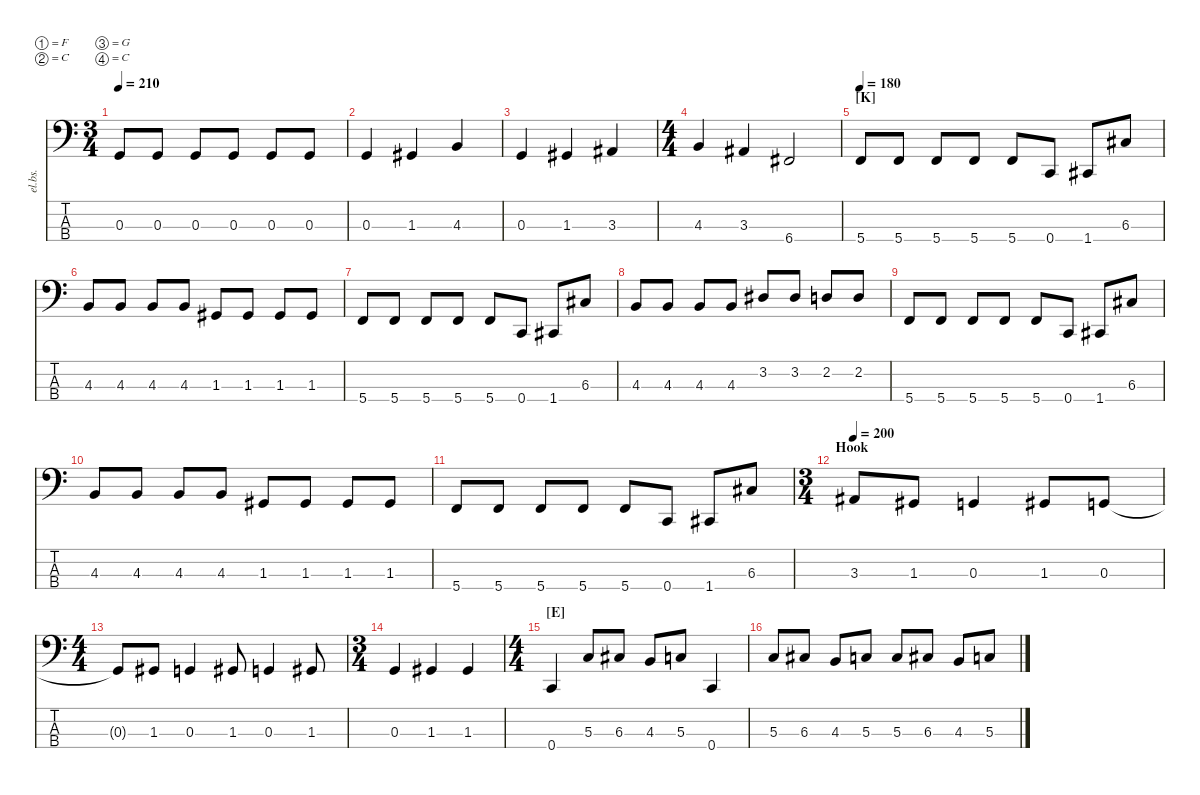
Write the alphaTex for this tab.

\defaultSystemsLayout 4
\hideDynamics
\bracketExtendMode nobrackets
\otherSystemsTrackNameOrientation horizontal
\track ("Electric Bass" "el.bs.") {solo instrument electricbassfinger}
\staff {score tabs}
\tuning (F2 C2 G1 C1)
\ts (3 4)
\tempo 210
\clef f4
\ks c
0.3.8{dy mf beam Up} 0.3.8{beam Up} 0.3.8{beam Up} 0.3.8{beam Up} 0.3.8{beam Up} 0.3.8{beam Up} |
0.3.4{beam Up} 1.3{acc #}.4{beam Up} 4.3.4{beam Up} |
0.3.4{beam Up} 1.3{acc #}.4{beam Up} 3.3{acc #}.4{beam Up} |
\ts (4 4)
\beaming (8 2 2 2 2)
4.3.4{beam Up} 3.3{acc #}.4{beam Up} 6.4{acc #}.2{beam Up} |
\section ("K" "")
\tempo 180
5.4.8{beam Up} 5.4.8{beam Up} 5.4.8{beam Up} 5.4.8{beam Up} 5.4.8{beam Up} 0.4.8{beam Up} 1.4{acc #}.8{beam Up} 6.3{acc #}.8{beam Up} |
4.3.8{beam Up} 4.3.8{beam Up} 4.3.8{beam Up} 4.3.8{beam Up} 1.3{acc #}.8{beam Up} 1.3{acc #}.8{beam Up} 1.3{acc #}.8{beam Up} 1.3{acc #}.8{beam Up} |
5.4.8{beam Up} 5.4.8{beam Up} 5.4.8{beam Up} 5.4.8{beam Up} 5.4.8{beam Up} 0.4.8{beam Up} 1.4{acc #}.8{beam Up} 6.3{acc #}.8{beam Up} |
4.3.8{beam Up} 4.3.8{beam Up} 4.3.8{beam Up} 4.3.8{beam Up} 3.2{acc #}.8{beam Up} 3.2{acc #}.8{beam Up} 2.2.8{beam Up} 2.2.8{beam Up} |
5.4.8{beam Up} 5.4.8{beam Up} 5.4.8{beam Up} 5.4.8{beam Up} 5.4.8{beam Up} 0.4.8{beam Up} 1.4{acc #}.8{beam Up} 6.3{acc #}.8{beam Up} |
4.3.8{beam Up} 4.3.8{beam Up} 4.3.8{beam Up} 4.3.8{beam Up} 1.3{acc #}.8{beam Up} 1.3{acc #}.8{beam Up} 1.3{acc #}.8{beam Up} 1.3{acc #}.8{beam Up} |
5.4.8{beam Up} 5.4.8{beam Up} 5.4.8{beam Up} 5.4.8{beam Up} 5.4.8{beam Up} 0.4.8{beam Up} 1.4{acc #}.8{beam Up} 6.3{acc #}.8{beam Up} |
\ts (3 4)
\beaming (8 2 2 2)
\section ("" "Hook")
\tempo 200
3.3{acc #}.8{beam Up} 1.3{acc #}.8{beam Up} 0.3.4{beam Up} 1.3{acc #}.8{beam Up} 0.3.8{beam Up} |
\ts (4 4)
\beaming (8 2 2 2 2)
0.3{t}.8{beam Up} 1.3{acc #}.8{beam Up} 0.3.4{beam Up} 1.3{acc #}.8{beam Up} 0.3.4{beam Up} 1.3{acc #}.8{beam Up} |
\ts (3 4)
\beaming (8 2 2 2)
0.3.4{beam Up} 1.3{acc #}.4{beam Up} 1.3{acc #}.4{beam Up} |
\ts (4 4)
\beaming (8 2 2 2 2)
\section ("E" "")
0.4.4{beam Up} 5.3.8{beam Up} 6.3{acc #}.8{beam Up} 4.3.8{beam Up} 5.3.8{beam Up} 0.4.4{beam Up} |
5.3.8{beam Up} 6.3{acc #}.8{beam Up} 4.3.8{beam Up} 5.3.8{beam Up} 5.3.8{beam Up} 6.3{acc #}.8{beam Up} 4.3.8{beam Up} 5.3.8{beam Up}
